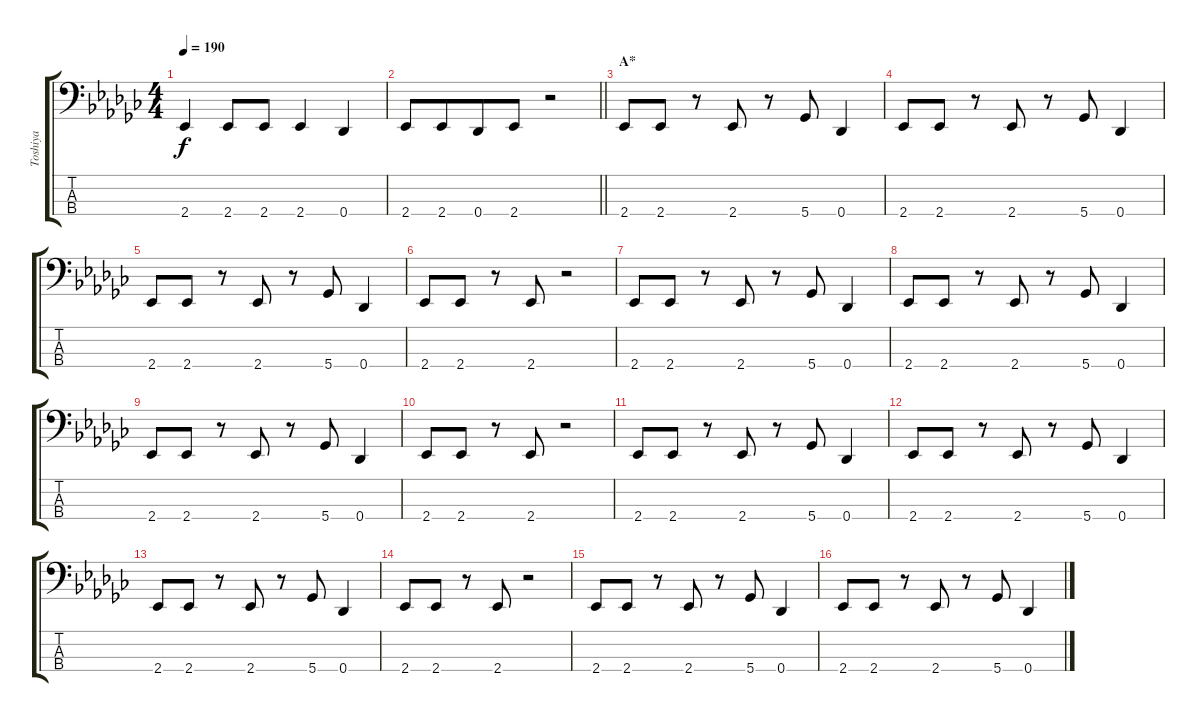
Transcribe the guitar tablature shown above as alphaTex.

\track ("Toshiya" "Toshiya") {instrument electricbasspick}
\staff {score tabs}
\tuning (Gb2 Db2 Ab1 Db1) {hide}
\ts (4 4)
\tempo 190
\clef f4
\ks ebminor
2.4.4{dy f} 2.4.8 2.4.8 2.4.4 0.4.4 |
\barLineRight lightlight
2.4.8 2.4.8{beam merge} 0.4.8 2.4.8 r.2 |
\section ("" "A*")
2.4.8 2.4.8 r.8 2.4.8 r.8 5.4.8 0.4.4 |
2.4.8 2.4.8 r.8 2.4.8 r.8 5.4.8 0.4.4 |
2.4.8 2.4.8 r.8 2.4.8 r.8 5.4.8 0.4.4 |
2.4.8 2.4.8 r.8 2.4.8 r.2 |
2.4.8 2.4.8 r.8 2.4.8 r.8 5.4.8 0.4.4 |
2.4.8 2.4.8 r.8 2.4.8 r.8 5.4.8 0.4.4 |
2.4.8 2.4.8 r.8 2.4.8 r.8 5.4.8 0.4.4 |
2.4.8 2.4.8 r.8 2.4.8 r.2 |
2.4.8 2.4.8 r.8 2.4.8 r.8 5.4.8 0.4.4 |
2.4.8 2.4.8 r.8 2.4.8 r.8 5.4.8 0.4.4 |
2.4.8 2.4.8 r.8 2.4.8 r.8 5.4.8 0.4.4 |
2.4.8 2.4.8 r.8 2.4.8 r.2 |
2.4.8 2.4.8 r.8 2.4.8 r.8 5.4.8 0.4.4 |
2.4.8 2.4.8 r.8 2.4.8 r.8 5.4.8 0.4.4
